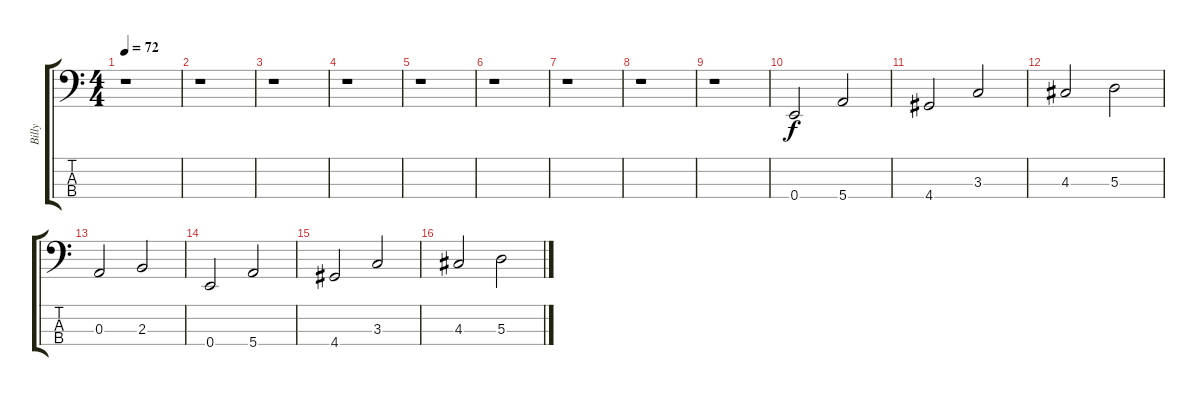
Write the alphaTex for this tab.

\track ("Billy" "Billy") {instrument electricbassfinger}
\staff {score tabs}
\tuning (G2 D2 A1 E1) {hide}
\ts (4 4)
\tempo 72
\clef f4
\ks c
r.1{dy f instrument electricbassfinger} |
r.1 |
r.1 |
r.1 |
r.1 |
r.1 |
r.1 |
r.1 |
r.1 |
0.4.2 5.4.2 |
4.4.2 3.3.2 |
4.3.2 5.3.2 |
0.3.2 2.3.2 |
0.4.2 5.4.2 |
4.4.2 3.3.2 |
4.3.2 5.3.2
